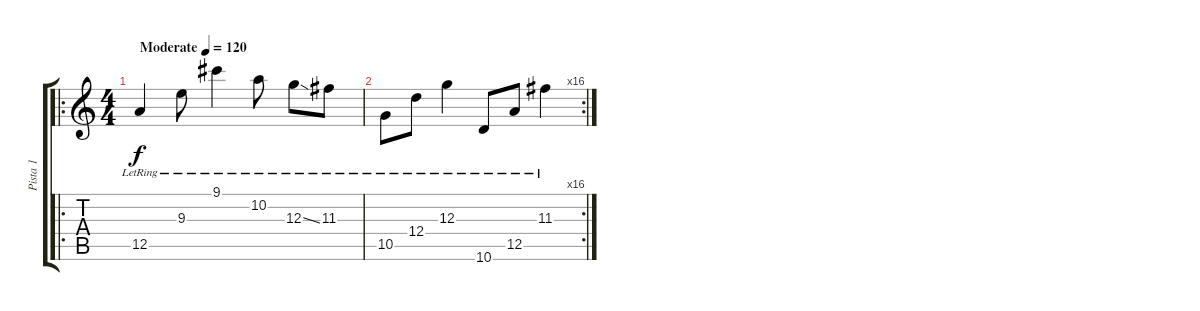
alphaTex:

\track ("Pista 1" "Pista 1") {instrument electricguitarclean}
\staff {score tabs}
\tuning (E4 B3 G3 D3 A2 E2) {hide}
\ro
\ts (4 4)
\tempo (120 "Moderate")
\clef g2
\ks c
12.5{lr}.4{dy f instrument electricguitarclean} 9.3{lr}.8 9.1{lr}.4 10.2{lr}.8 12.3{ss lr}.8 11.3{lr}.8 |
\rc 16
10.5{lr}.8 12.4{lr}.8 12.3{lr}.4 10.6{lr}.8 12.5{lr}.8 11.3{lr}.4
